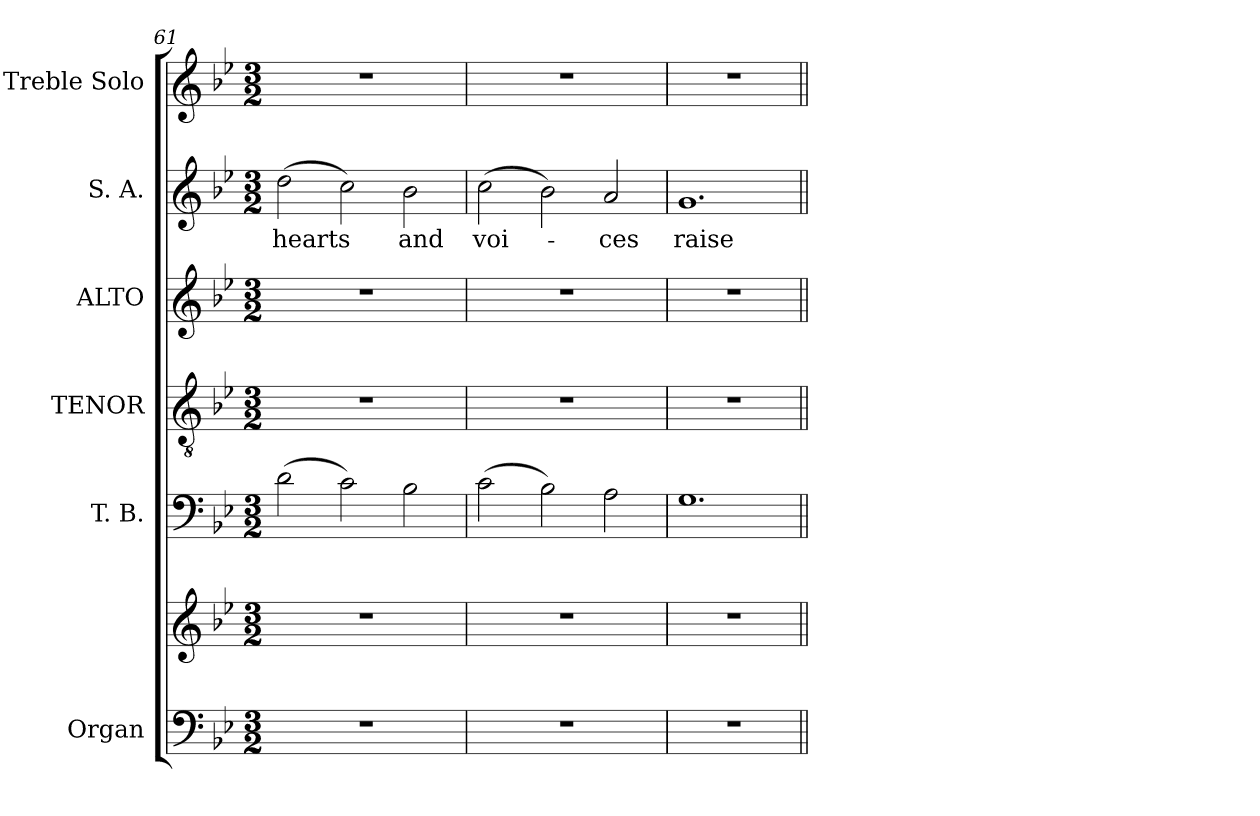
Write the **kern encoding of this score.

**kern	**kern	**kern	**kern	**kern	**kern	**text	**kern
*part6	*part6	*part5	*part4	*part3	*part2	*part2	*part1
*staff7	*staff6	*staff5	*staff4	*staff3	*staff2	*staff2	*staff1
*I"Organ	*	*I"T. B.	*I"TENOR	*I"ALTO	*I"S. A.	*	*I"Treble Solo
*I'Org.	*	*I'B.	*I'T.	*I'A.	*I'S.	*	*I'Tr. Solo
*clefF4	*clefG2	*clefF4	*clefGv2	*clefG2	*clefG2	*	*clefG2
*	*	*	*ITrd7c12	*	*	*	*
*k[b-e-]	*k[b-e-]	*k[b-e-]	*k[b-e-]	*k[b-e-]	*k[b-e-]	*	*k[b-e-]
*g:	*g:	*g:	*g:	*g:	*g:	*	*g:
*M3/2	*M3/2	*M3/2	*M3/2	*M3/2	*M3/2	*	*M3/2
=61	=61	=61	=61	=61	=61	=61	=61
!LO:N:vis=1	!LO:N:vis=1	!	!LO:N:vis=1	!LO:N:vis=1	!	!	!
!	!	!	!	!	!	!LO:LY:b:color=#000000	!LO:N:vis=1
1.r	1.r	(2di\	1.r	1.r	(2ddi\	hearts	1.r
.	.	2ci\)	.	.	2cci\)	.	.
!	!	!	!	!	!	!LO:LY:b:color=#000000	!
.	.	2B-i\	.	.	2b-i\	and	.
=62	=62	=62	=62	=62	=62	=62	=62
!LO:N:vis=1	!LO:N:vis=1	!	!LO:N:vis=1	!LO:N:vis=1	!	!	!
!	!	!	!	!	!	!LO:LY:b:color=#000000	!LO:N:vis=1
1.r	1.r	(2ci\	1.r	1.r	(2cci\	voi-	1.r
.	.	2B-i\)	.	.	2b-i\)	.	.
!	!	!	!	!	!	!LO:LY:b:color=#000000	!
.	.	2Ai\	.	.	2ai/	-ces	.
=63	=63	=63	=63	=63	=63	=63	=63
!LO:N:vis=1	!LO:N:vis=1	!	!LO:N:vis=1	!LO:N:vis=1	!	!	!
!	!	!	!	!	!	!LO:LY:b:color=#000000	!LO:N:vis=1
1.r	1.r	1.Gi	1.r	1.r	1.gi	raise	1.r
=||	=||	=||	=||	=||	=||	=||	=||
*-	*-	*-	*-	*-	*-	*-	*-
